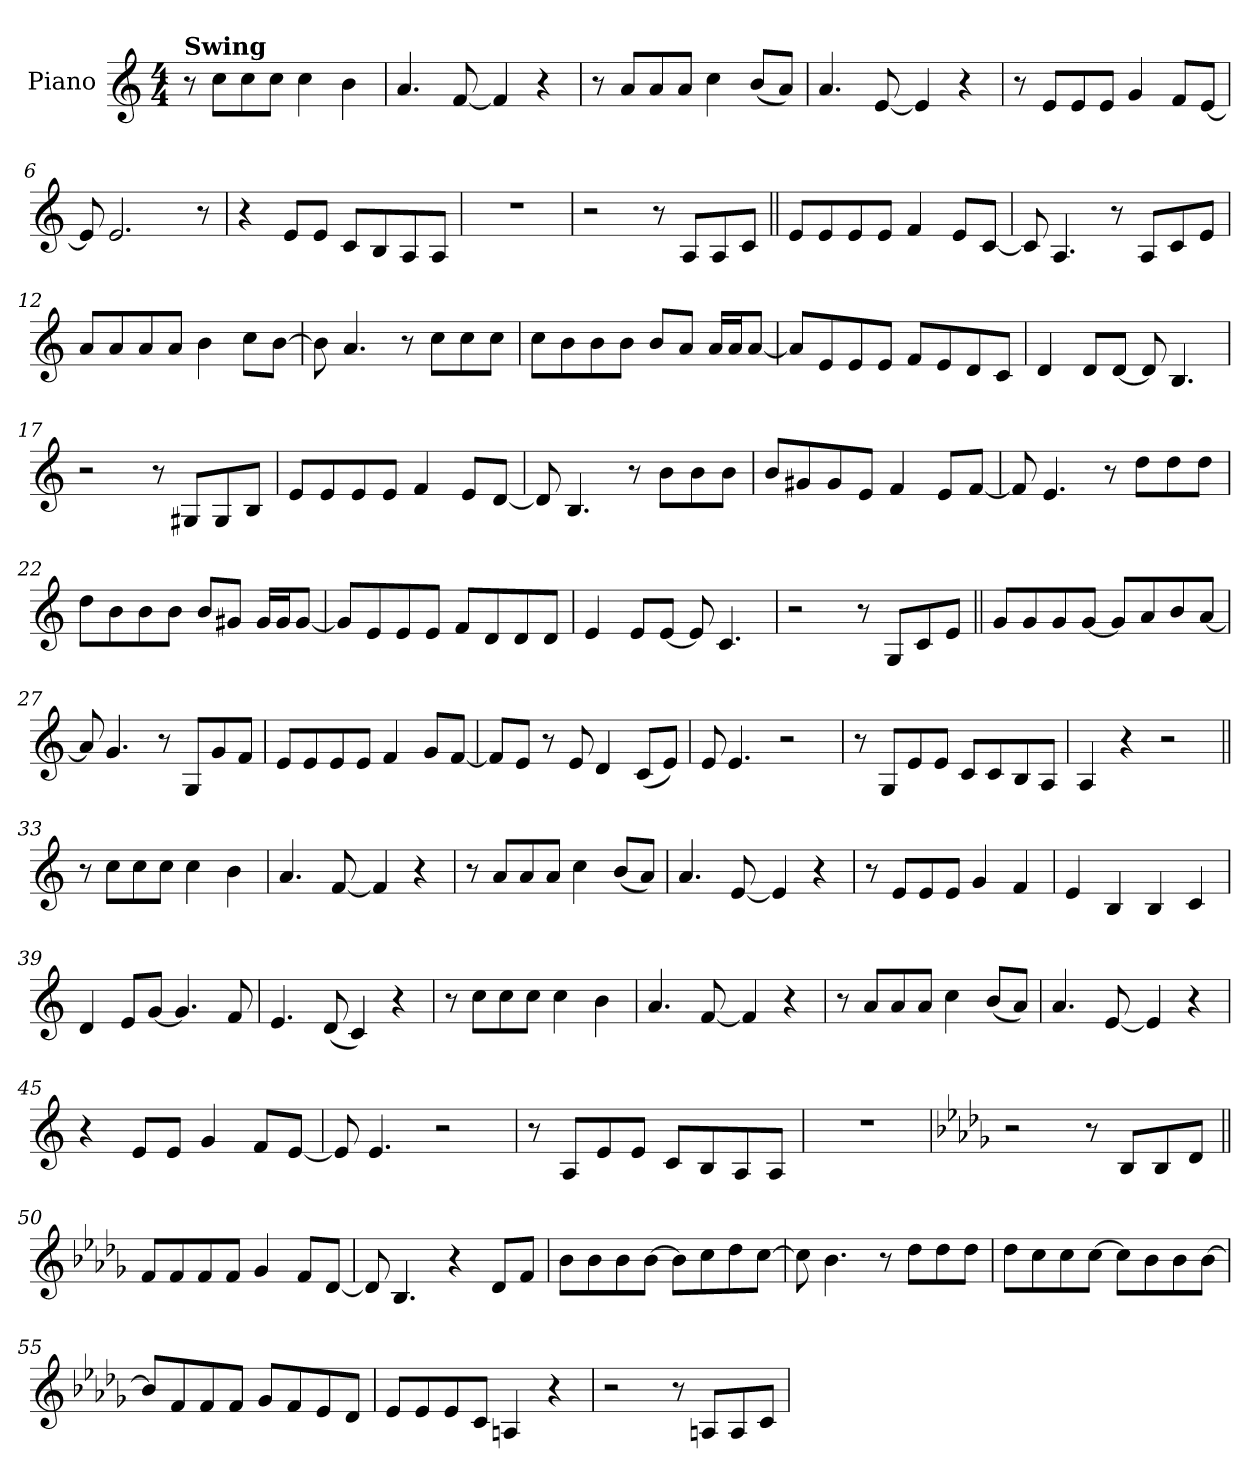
**kern
*part1
*staff1
*I"Piano
*I'Pno.
*clefG2
*k[]
*M4/4
=1
!LO:TX:a:B:t=Swing
8r
8ccL
8cc
8ccJ
4cc
4b
=2
4.a
[8f
4f]
4r
=3
8r
8aL
8a
8aJ
4cc
(8bL
8aJ)
=4
4.a
[8e
4e]
4r
=5
8r
8eL
8e
8eJ
4g
8fL
[8eJ
=6
8e]
2.e
8r
=7
4r
8eL
8eJ
8cL
8B
8A
8AJ
=8
1r
=9
2r
8r
8AL
8A
8cJ
=10||
8eL
8e
8e
8eJ
4f
8eL
[8cJ
=11
8c]
4.A
8r
8AL
8c
8eJ
=12
8aL
8a
8a
8aJ
4b
8ccL
[8bJ
=13
8b]
4.a
8r
8ccL
8cc
8ccJ
=14
8ccL
8b
8b
8bJ
8bL
8aJ
16aLL
16aJ
[8aJ
=15
8aL]
8e
8e
8eJ
8fL
8e
8d
8cJ
=16
4d
8dL
[8dJ
8d]
4.B
=17
2r
8r
8G#XL
8G#
8BJ
=18
8eL
8e
8e
8eJ
4f
8eL
[8dJ
=19
8d]
4.B
8r
8bL
8b
8bJ
=20
8bL
8g#X
8g#
8eJ
4f
8eL
[8fJ
=21
8f]
4.e
8r
8ddL
8dd
8ddJ
=22
8ddL
8b
8b
8bJ
8bL
8g#XJ
16g#LL
16g#J
[8g#J
=23
8g#L]
8e
8e
8eJ
8fL
8d
8d
8dJ
=24
4e
8eL
[8eJ
8e]
4.c
=25
2r
8r
8GL
8c
8eJ
=26||
8gL
8g
8g
[8gJ
8gL]
8a
8b
[8aJ
=27
8a]
4.g
8r
8GL
8g
8fJ
=28
8eL
8e
8e
8eJ
4f
8gL
[8fJ
=29
8fL]
8eJ
8r
8e
4d
(8cL
8eJ)
=30
8e
4.e
2r
=31
8r
8GL
8e
8eJ
8cL
8c
8B
8AJ
=32
4A
4r
2r
=33||
8r
8ccL
8cc
8ccJ
4cc
4b
=34
4.a
[8f
4f]
4r
=35
8r
8aL
8a
8aJ
4cc
(8bL
8aJ)
=36
4.a
[8e
4e]
4r
=37
8r
8eL
8e
8eJ
4g
4f
=38
4e
4B
4B
4c
=39
4d
8eL
[8gJ
4.g]
8f
=40
4.e
(8d
4c)
4r
=41
8r
8ccL
8cc
8ccJ
4cc
4b
=42
4.a
[8f
4f]
4r
=43
8r
8aL
8a
8aJ
4cc
(8bL
8aJ)
=44
4.a
[8e
4e]
4r
=45
4r
8eL
8eJ
4g
8fL
[8eJ
=46
8e]
4.e
2r
=47
8r
8AL
8e
8eJ
8cL
8B
8A
8AJ
=48
1r
=49
*k[b-e-a-d-g-]
2r
8r
8B-L
8B-
8d-J
=50||
8fL
8f
8f
8fJ
4g-
8fL
[8d-J
=51
8d-]
4.B-
4r
8d-L
8fJ
=52
8b-L
8b-
8b-
[8b-J
8b-L]
8cc
8dd-
[8ccJ
=53
8cc]
4.b-
8r
8dd-L
8dd-
8dd-J
=54
8dd-L
8cc
8cc
[8ccJ
8ccL]
8b-
8b-
[8b-J
=55
8b-L]
8f
8f
8fJ
8g-L
8f
8e-
8d-J
=56
8e-L
8e-
8e-
8cJ
4An
4r
=57
2r
8r
8AnL
8A
8cJ
=
*-
